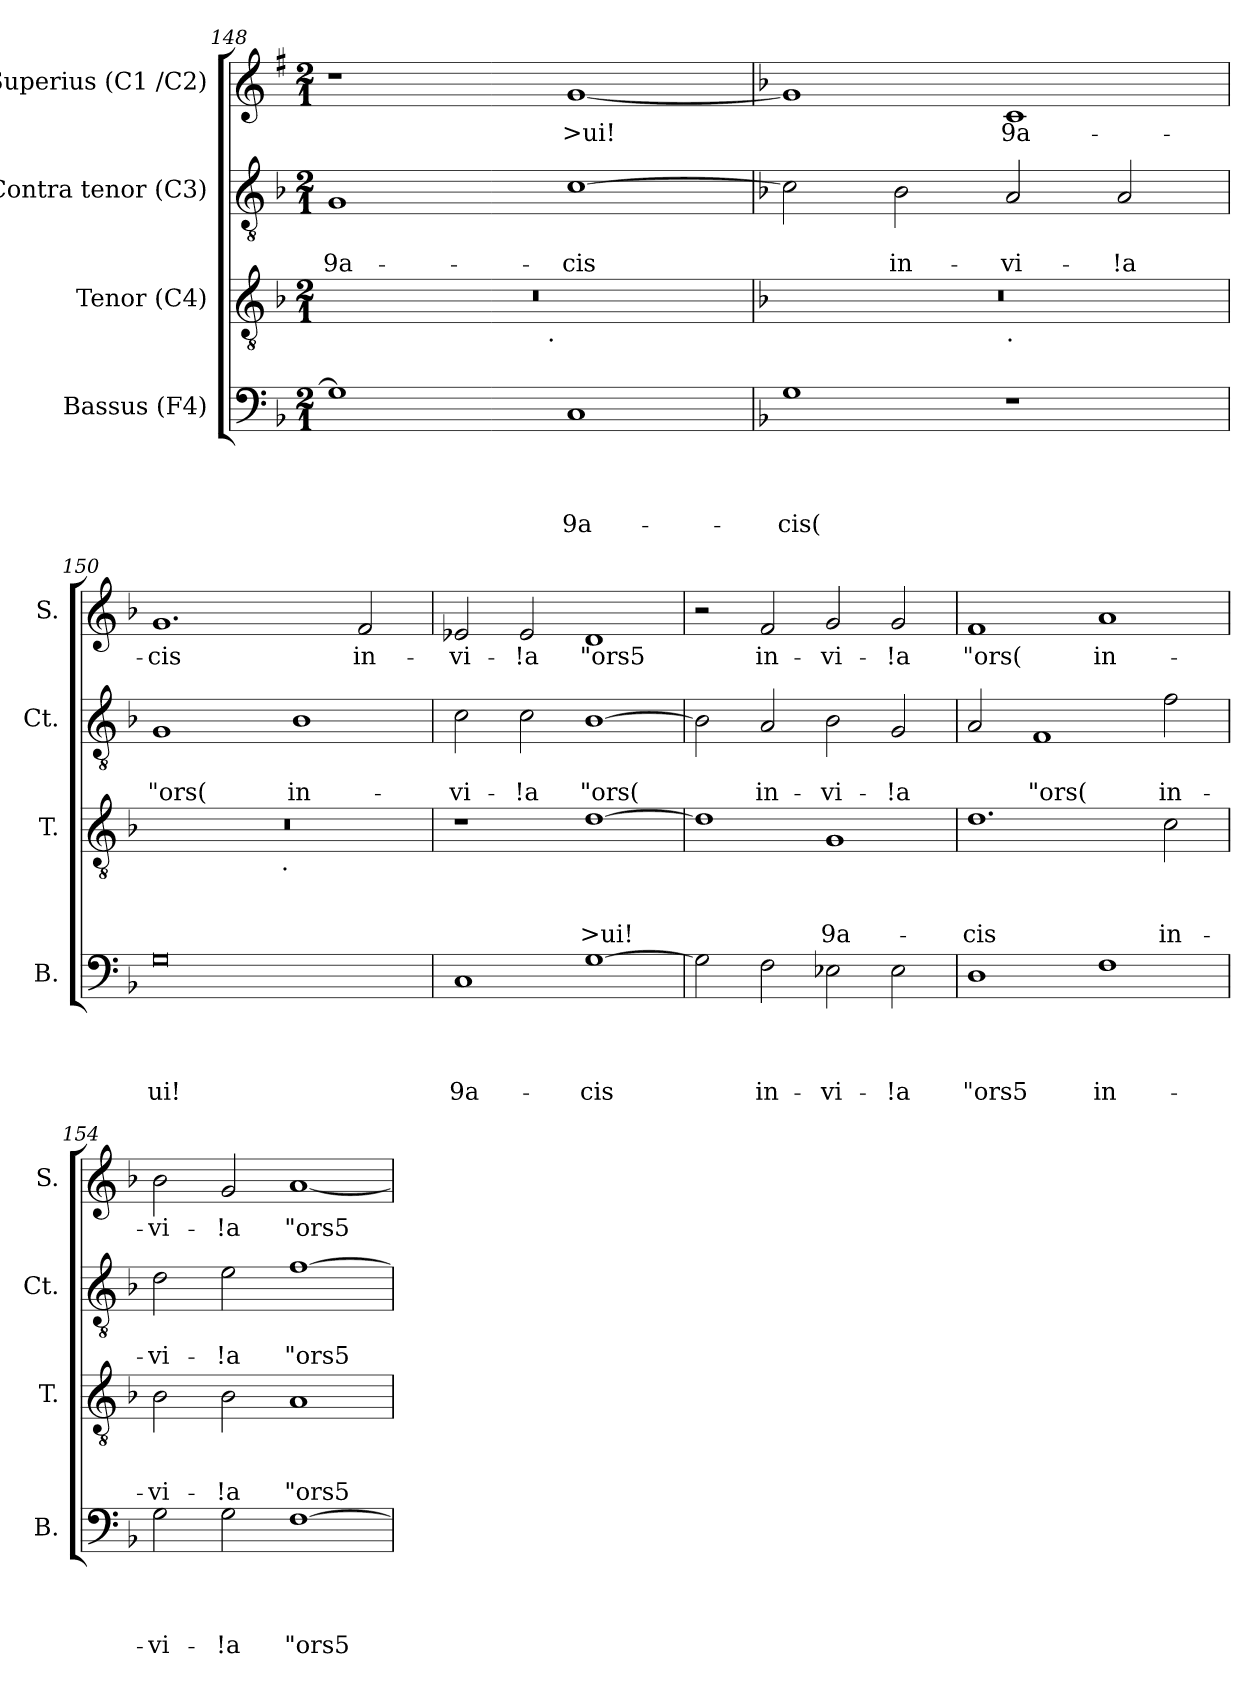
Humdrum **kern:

**kern	**text	**text	**text	**text	**kern	**text	**text	**text	**kern	**text	**text	**kern	**text
*part4	*part4	*part4	*part4	*part4	*part3	*part3	*part3	*part3	*part2	*part2	*part2	*part1	*part1
*staff4	*staff4	*staff4	*staff4	*staff4	*staff3	*staff3	*staff3	*staff3	*staff2	*staff2	*staff2	*staff1	*staff1
*I"Bassus (F4)	*	*	*	*	*I"Tenor (C4)	*	*	*	*I"Contra tenor (C3)	*	*	*I"Superius (C1 /C2)	*
*I'B.	*	*	*	*	*I'T.	*	*	*	*I'Ct.	*	*	*I'S.	*
*clefF4	*	*	*	*	*clefGv2	*	*	*	*clefGv2	*	*	*clefG2	*
*k[b-]	*	*	*	*	*k[b-]	*	*	*	*k[b-]	*	*	*k[f#]	*
*F:	*	*	*	*	*F:	*	*	*	*F:	*	*	*G:	*
*M2/1	*	*	*	*	*M2/1	*	*	*	*M2/1	*	*	*M2/1	*
=148	=148	=148	=148	=148	=148	=148	=148	=148	=148	=148	=148	=148	=148
!	!	!	!	!	!	!	!	!	!	!	!LO:LY:b	!	!
*	*	*	*	*	*^	*	*	*	*	*	*	*	*
1G]	.	.	.	.	0r	2ryy	.	.	.	1G	.	9a-	1r	.
.	.	.	.	.	.	4...ryy	.	.	.	.	.	.	.	.
!	!	!	!	!	!	!LO:TX:b:t=.	!	!	!	!	!	!	!	!
.	.	.	.	.	.	1ryy	.	.	.	.	.	.	.	.
!	!	!	!	!LO:LY:b	!	!	!	!	!	!	!	!LO:LY:b	!	!LO:LY:b
1C	.	.	.	9a-	.	.	.	.	.	[<1c	.	-cis	[<1g	>ui!
.	.	.	.	.	.	32ryy	.	.	.	.	.	.	.	.
!!LO:LB:g=z
=149	=149	=149	=149	=149	=149	=149	=149	=149	=149	=149	=149	=149	=149	=149
*	*	*	*	*	*	*	*	*	*	*	*	*	*k[b-]	*
*	*	*	*	*	*	*	*	*	*	*	*	*	*F:	*
!	!	!	!	!LO:LY:b	!	!	!	!	!	!	!	!	!	!
1G	.	.	.	-cis(	0r	1ryy	.	.	.	2c\]	.	.	1g]	.
!	!	!	!	!	!	!	!	!	!	!	!	!LO:LY:b	!	!
.	.	.	.	.	.	.	.	.	.	2B-\	.	in-	.	.
!	!	!	!	!	!	!LO:TX:b:t=.	!	!	!	!	!	!	!	!
!	!	!	!	!	!	!	!	!	!	!	!	!LO:LY:b	!	!LO:LY:b
1r	.	.	.	.	.	1ryy	.	.	.	2A/	.	-vi-	1c	9a-
!	!	!	!	!	!	!	!	!	!	!	!	!LO:LY:b	!	!
.	.	.	.	.	.	.	.	.	.	2A/	.	-!a	.	.
=150	=150	=150	=150	=150	=150	=150	=150	=150	=150	=150	=150	=150	=150	=150
!	!	!	!	!LO:LY:b	!	!	!	!	!	!	!	!LO:LY:b	!	!LO:LY:b
0G	.	.	.	ui!	0r	2ryy	.	.	.	1G	.	"ors(	1.g	-cis
.	.	.	.	.	.	4...ryy	.	.	.	.	.	.	.	.
!	!	!	!	!	!	!LO:TX:b:t=.	!	!	!	!	!	!	!	!
.	.	.	.	.	.	1ryy	.	.	.	.	.	.	.	.
!	!	!	!	!	!	!	!	!	!	!	!	!LO:LY:b	!	!
.	.	.	.	.	.	.	.	.	.	1B-	.	in-	.	.
!	!	!	!	!	!	!	!	!	!	!	!	!	!	!LO:LY:b
.	.	.	.	.	.	.	.	.	.	.	.	.	2f/	in-
.	.	.	.	.	.	32ryy	.	.	.	.	.	.	.	.
=151	=151	=151	=151	=151	=151	=151	=151	=151	=151	=151	=151	=151	=151	=151
!	!	!	!	!LO:LY:b	!	!	!	!	!	!	!	!LO:LY:b	!	!LO:LY:b
*	*	*	*	*	*v	*v	*	*	*	*	*	*	*	*
1C	.	.	.	9a-	1r	.	.	.	2c\	.	-vi-	2e-/	-vi-
!	!	!	!	!	!	!	!	!	!	!	!LO:LY:b	!	!LO:LY:b
.	.	.	.	.	.	.	.	.	2c\	.	-!a	2e-/	-!a
!	!	!	!	!LO:LY:b	!	!	!	!LO:LY:b	!	!	!LO:LY:b	!	!LO:LY:b
[>1G	.	.	.	-cis	[>1d	.	.	>ui!	[>1B-	.	"ors(	1d	"ors5
=152	=152	=152	=152	=152	=152	=152	=152	=152	=152	=152	=152	=152	=152
2G\]	.	.	.	.	1d]	.	.	.	2B-\]	.	.	2r	.
!	!	!	!	!LO:LY:b	!	!	!	!	!	!	!LO:LY:b	!	!LO:LY:b
2F\	.	.	.	in-	.	.	.	.	2A/	.	in-	2f/	in-
!	!	!	!	!LO:LY:b	!	!	!	!LO:LY:b	!	!	!LO:LY:b	!	!LO:LY:b
2E-\	.	.	.	-vi-	1G	.	.	9a-	2B-\	.	-vi-	2g/	-vi-
!	!	!	!	!LO:LY:b	!	!	!	!	!	!	!LO:LY:b	!	!LO:LY:b
2E-\	.	.	.	-!a	.	.	.	.	2G/	.	-!a	2g/	-!a
!!LO:PB:g=z
=153	=153	=153	=153	=153	=153	=153	=153	=153	=153	=153	=153	=153	=153
!	!	!	!	!LO:LY:b	!	!	!	!LO:LY:b	!	!	!	!	!LO:LY:b
1D	.	.	.	"ors5	1.d	.	.	-cis	2A/	.	.	1f	"ors(
!	!	!	!	!	!	!	!	!	!	!	!LO:LY:b	!	!
.	.	.	.	.	.	.	.	.	1F	.	"ors(	.	.
!	!	!	!	!LO:LY:b	!	!	!	!	!	!	!	!	!LO:LY:b
1F	.	.	.	in-	.	.	.	.	.	.	.	1a	in-
!	!	!	!	!	!	!	!	!LO:LY:b	!	!	!LO:LY:b	!	!
.	.	.	.	.	2c\	.	.	in-	2f\	.	in-	.	.
=154	=154	=154	=154	=154	=154	=154	=154	=154	=154	=154	=154	=154	=154
!	!	!	!	!LO:LY:b	!	!	!	!LO:LY:b	!	!	!LO:LY:b	!	!LO:LY:b
2G\	.	.	.	-vi-	2B-\	.	.	-vi-	2d\	.	-vi-	2b-\	-vi-
!	!	!	!	!LO:LY:b	!	!	!	!LO:LY:b	!	!	!LO:LY:b	!	!LO:LY:b
2G\	.	.	.	-!a	2B-\	.	.	-!a	2e\	.	-!a	2g/	-!a
!	!	!	!	!LO:LY:b	!	!	!	!LO:LY:b	!	!	!LO:LY:b	!	!LO:LY:b
[>1F	.	.	.	"ors5	1A	.	.	"ors5	[>1f	.	"ors5	[<1a	"ors5
=	=	=	=	=	=	=	=	=	=	=	=	=	=
*-	*-	*-	*-	*-	*-	*-	*-	*-	*-	*-	*-	*-	*-
